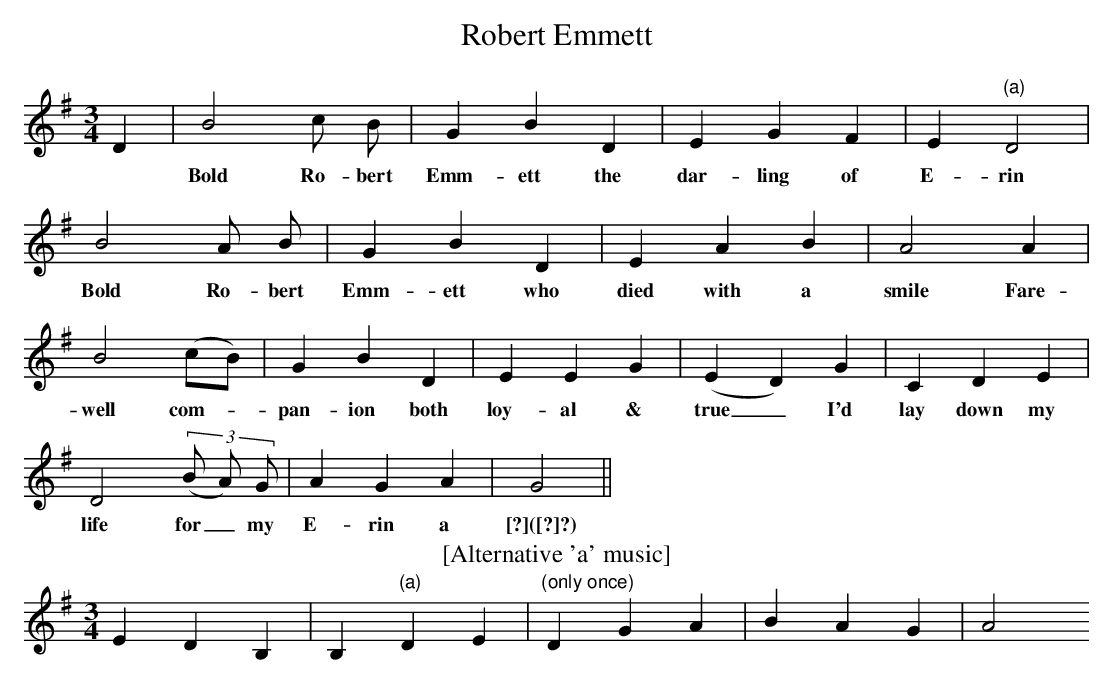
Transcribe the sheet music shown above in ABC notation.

X:1
T:Robert Emmett
M:3/4
L:1/4
K:G
D | B2 c/ B/ | G B D |  E G F | E "(a)"D2 |
w:* Bold Ro-bert Emm-ett the dar-ling of E-rin
B2 A/ B/ | G B D | E A B | A2 A |
w:Bold Ro-bert Emm-ett who died with a smile Fare-
B2 (c/B/) | G B D | E E G | (E D) G | C D E |
w:well com-_pan-ion both loy-al & true_ I'd lay down my
D2 (3(B/ A/) G/ | A G A | G2 ||
w:life for_ my E-rin a [?]([?]?)
T:[Alternative 'a' music]
E D B, | B, "(a)"D E | "(only once)"D G A | B A G | A2
